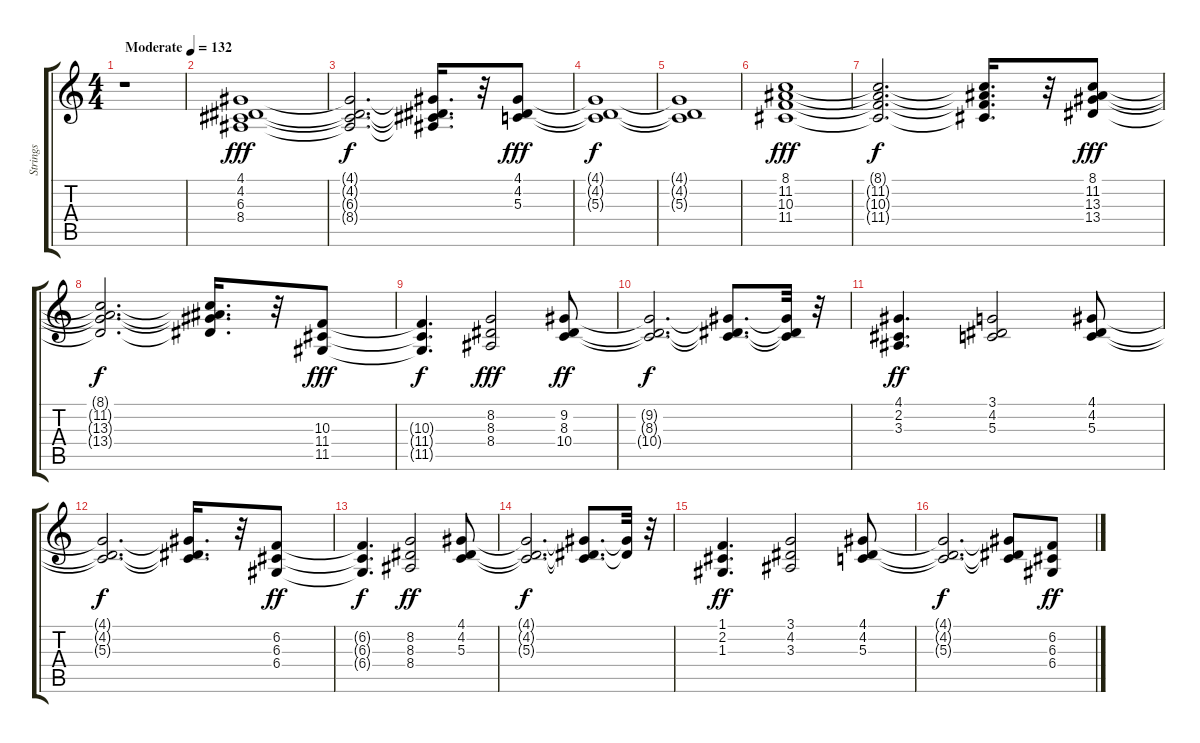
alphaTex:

\track ("Strings" "Strings") {instrument synthstrings1}
\staff {score tabs}
\tuning (E4 B3 G3 D3 A2 E2) {hide}
\ts (4 4)
\tempo (132 "Moderate")
\clef g2
\ks c
r.1{dy fff instrument synthstrings1} |
(4.1 4.2 6.3 8.4).1 |
(4.1{t} 4.2{t} 6.3{t} 8.4{t}).2{d dy f} (4.1{t} 4.2{t} 6.3{t} 8.4{t}).16{d} r.32 (4.1 4.2 5.3).8{dy fff} |
(4.1{t} 4.2{t} 5.3{t}).1{dy f} |
(4.1{t} 4.2{t} 5.3{t}).1 |
(8.1 11.2 10.3 11.4).1{dy fff} |
(8.1{t} 11.2{t} 10.3{t} 11.4{t}).2{d dy f} (8.1{t} 11.2{t} 10.3{t} 11.4{t}).16{d} r.32 (8.1 11.2 13.3 13.4).8{dy fff} |
(8.1{t} 11.2{t} 13.3{t} 13.4{t}).2{d dy f} (8.1{t} 11.2{t} 13.3{t} 13.4{t}).16{d} r.32 (10.3 11.4 11.5).8{dy fff} |
(10.3{t} 11.4{t} 11.5{t}).4{d dy f} (8.2 8.3 8.4).2{dy fff} (9.2 8.3 10.4).8{dy ff} |
(9.2{t} 8.3{t} 10.4{t}).2{d dy f} (9.2{t} 8.3{t} 10.4{t}).8{d} (9.2{t} 8.3{t} 10.4{t}).32 r.32 |
(4.1 2.2 3.3).4{d dy ff} (3.1 4.2 5.3).2 (4.1 4.2 5.3).8 |
(4.1{t} 4.2{t} 5.3{t}).2{d dy f} (4.1{t} 4.2{t} 5.3{t}).16{d} r.32 (6.2 6.3 6.4).8{dy ff} |
(6.2{t} 6.3{t} 6.4{t}).4{d dy f} (8.2 8.3 8.4).2{dy ff} (4.1 4.2 5.3).8 |
(4.1{t} 4.2{t} 5.3{t}).2{d dy f} (4.1{t} 4.2{t} 5.3{t}).8{d} (4.1{t} 4.2{t}).32 r.32 |
(1.1 2.2 1.3).4{d dy ff} (3.1 4.2 3.3).2 (4.1 4.2 5.3).8 |
(4.1{t} 4.2{t} 5.3{t}).2{d dy f} (4.1{t} 4.2{t} 5.3{t}).8 (6.2 6.3 6.4).8{dy ff}
